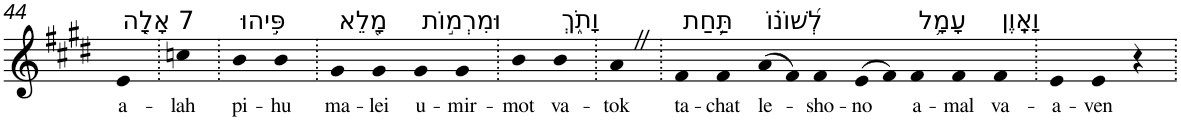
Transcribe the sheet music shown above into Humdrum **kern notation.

**kern	**text
*part1	*part1
*staff1	*staff1
*I"Piano	*
*I'Pno	*
!!LO:PB:g=z
*clefG2	*
*k[f#c#g#d#]	*
*E:	*
=44	=44
!LO:TX:a:t=7 אָלָ֤ה	!
!	!LO:LY:b
4e	a-
=45.	=45.
!	!LO:LY:b
4ccn	-lah
=46.	=46.
!LO:TX:a:t=פִּ֣יהוּ	!
!	!LO:LY:b
4b	pi-
!	!LO:LY:b
4b	-hu
=47.	=47.
!LO:TX:a:t=מָ֭לֵא	!
!	!LO:LY:b
4g#	ma-
!	!LO:LY:b
4g#	-lei
!LO:TX:a:t=וּמִרְמ֣וֹת	!
!	!LO:LY:b
4g#	u-
!	!LO:LY:b
4g#	-mir-
=48.	=48.
!	!LO:LY:b
4b	-mot
!LO:TX:a:t=וָתֹ֑ךְ	!
!	!LO:LY:b
4b	va-
=49.	=49.
!	!LO:LY:b
4aZ	-tok
=50.	=50.
!LO:TX:a:t=תַּ֥חַת	!
!	!LO:LY:b
4f#	ta-
!	!LO:LY:b
4f#	-chat
!LO:TX:a:t=לְ֝שׁוֹנ֗וֹ	!
!	!LO:LY:b
(>8a	le-
8f#)	.
!	!LO:LY:b
4f#	-sho-
!	!LO:LY:b
(>8e	-no
8f#)	.
!LO:TX:a:t=עָמָ֥ל	!
!	!LO:LY:b
4f#	a-
!	!LO:LY:b
4f#	-mal
!LO:TX:a:t=וָאָֽוֶן	!
!	!LO:LY:b
4f#	va-
=51.	=51.
!	!LO:LY:b
4e	-a-
!	!LO:LY:b
4e	-ven
4r	.
=.	=.
*-	*-
